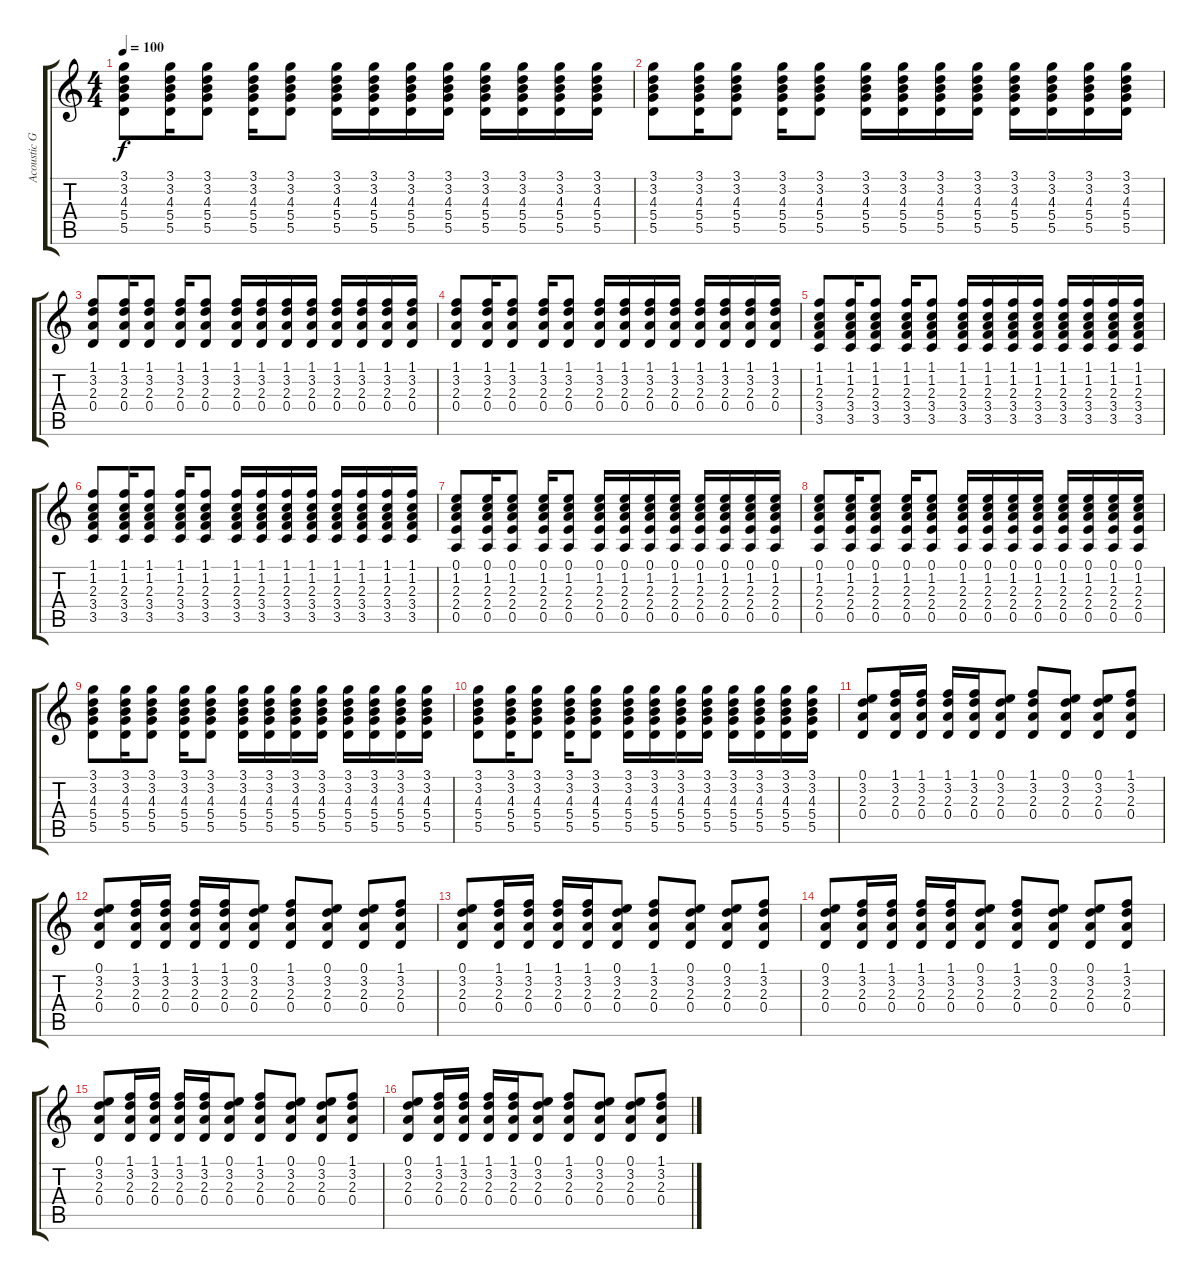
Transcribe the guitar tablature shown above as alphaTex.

\track ("Acoustic Guitar" "Acoustic G") {instrument acousticguitarsteel}
\staff {score tabs}
\tuning (E4 B3 G3 D3 A2 E2) {hide}
\ts (4 4)
\tempo 100
\clef g2
\ks c
(3.1 3.2 4.3 5.4 5.5).8{dy f} (3.1 3.2 4.3 5.4 5.5).16 (3.1 3.2 4.3 5.4 5.5).8 (3.1 3.2 4.3 5.4 5.5).16 (3.1 3.2 4.3 5.4 5.5).8 (3.1 3.2 4.3 5.4 5.5).16 (3.1 3.2 4.3 5.4 5.5).16 (3.1 3.2 4.3 5.4 5.5).16 (3.1 3.2 4.3 5.4 5.5).16 (3.1 3.2 4.3 5.4 5.5).16 (3.1 3.2 4.3 5.4 5.5).16 (3.1 3.2 4.3 5.4 5.5).16 (3.1 3.2 4.3 5.4 5.5).16 |
(3.1 3.2 4.3 5.4 5.5).8 (3.1 3.2 4.3 5.4 5.5).16 (3.1 3.2 4.3 5.4 5.5).8 (3.1 3.2 4.3 5.4 5.5).16 (3.1 3.2 4.3 5.4 5.5).8 (3.1 3.2 4.3 5.4 5.5).16 (3.1 3.2 4.3 5.4 5.5).16 (3.1 3.2 4.3 5.4 5.5).16 (3.1 3.2 4.3 5.4 5.5).16 (3.1 3.2 4.3 5.4 5.5).16 (3.1 3.2 4.3 5.4 5.5).16 (3.1 3.2 4.3 5.4 5.5).16 (3.1 3.2 4.3 5.4 5.5).16 |
(1.1 3.2 2.3 0.4).8 (1.1 3.2 2.3 0.4).16 (1.1 3.2 2.3 0.4).8 (1.1 3.2 2.3 0.4).16 (1.1 3.2 2.3 0.4).8 (1.1 3.2 2.3 0.4).16 (1.1 3.2 2.3 0.4).16 (1.1 3.2 2.3 0.4).16 (1.1 3.2 2.3 0.4).16 (1.1 3.2 2.3 0.4).16 (1.1 3.2 2.3 0.4).16 (1.1 3.2 2.3 0.4).16 (1.1 3.2 2.3 0.4).16 |
(1.1 3.2 2.3 0.4).8 (1.1 3.2 2.3 0.4).16 (1.1 3.2 2.3 0.4).8 (1.1 3.2 2.3 0.4).16 (1.1 3.2 2.3 0.4).8 (1.1 3.2 2.3 0.4).16 (1.1 3.2 2.3 0.4).16 (1.1 3.2 2.3 0.4).16 (1.1 3.2 2.3 0.4).16 (1.1 3.2 2.3 0.4).16 (1.1 3.2 2.3 0.4).16 (1.1 3.2 2.3 0.4).16 (1.1 3.2 2.3 0.4).16 |
(1.1 1.2 2.3 3.4 3.5).8 (1.1 1.2 2.3 3.4 3.5).16 (1.1 1.2 2.3 3.4 3.5).8 (1.1 1.2 2.3 3.4 3.5).16 (1.1 1.2 2.3 3.4 3.5).8 (1.1 1.2 2.3 3.4 3.5).16 (1.1 1.2 2.3 3.4 3.5).16 (1.1 1.2 2.3 3.4 3.5).16 (1.1 1.2 2.3 3.4 3.5).16 (1.1 1.2 2.3 3.4 3.5).16 (1.1 1.2 2.3 3.4 3.5).16 (1.1 1.2 2.3 3.4 3.5).16 (1.1 1.2 2.3 3.4 3.5).16 |
(1.1 1.2 2.3 3.4 3.5).8 (1.1 1.2 2.3 3.4 3.5).16 (1.1 1.2 2.3 3.4 3.5).8 (1.1 1.2 2.3 3.4 3.5).16 (1.1 1.2 2.3 3.4 3.5).8 (1.1 1.2 2.3 3.4 3.5).16 (1.1 1.2 2.3 3.4 3.5).16 (1.1 1.2 2.3 3.4 3.5).16 (1.1 1.2 2.3 3.4 3.5).16 (1.1 1.2 2.3 3.4 3.5).16 (1.1 1.2 2.3 3.4 3.5).16 (1.1 1.2 2.3 3.4 3.5).16 (1.1 1.2 2.3 3.4 3.5).16 |
(0.1 1.2 2.3 2.4 0.5).8 (0.1 1.2 2.3 2.4 0.5).16 (0.1 1.2 2.3 2.4 0.5).8 (0.1 1.2 2.3 2.4 0.5).16 (0.1 1.2 2.3 2.4 0.5).8 (0.1 1.2 2.3 2.4 0.5).16 (0.1 1.2 2.3 2.4 0.5).16 (0.1 1.2 2.3 2.4 0.5).16 (0.1 1.2 2.3 2.4 0.5).16 (0.1 1.2 2.3 2.4 0.5).16 (0.1 1.2 2.3 2.4 0.5).16 (0.1 1.2 2.3 2.4 0.5).16 (0.1 1.2 2.3 2.4 0.5).16 |
(0.1 1.2 2.3 2.4 0.5).8 (0.1 1.2 2.3 2.4 0.5).16 (0.1 1.2 2.3 2.4 0.5).8 (0.1 1.2 2.3 2.4 0.5).16 (0.1 1.2 2.3 2.4 0.5).8 (0.1 1.2 2.3 2.4 0.5).16 (0.1 1.2 2.3 2.4 0.5).16 (0.1 1.2 2.3 2.4 0.5).16 (0.1 1.2 2.3 2.4 0.5).16 (0.1 1.2 2.3 2.4 0.5).16 (0.1 1.2 2.3 2.4 0.5).16 (0.1 1.2 2.3 2.4 0.5).16 (0.1 1.2 2.3 2.4 0.5).16 |
(3.1 3.2 4.3 5.4 5.5).8 (3.1 3.2 4.3 5.4 5.5).16 (3.1 3.2 4.3 5.4 5.5).8 (3.1 3.2 4.3 5.4 5.5).16 (3.1 3.2 4.3 5.4 5.5).8 (3.1 3.2 4.3 5.4 5.5).16 (3.1 3.2 4.3 5.4 5.5).16 (3.1 3.2 4.3 5.4 5.5).16 (3.1 3.2 4.3 5.4 5.5).16 (3.1 3.2 4.3 5.4 5.5).16 (3.1 3.2 4.3 5.4 5.5).16 (3.1 3.2 4.3 5.4 5.5).16 (3.1 3.2 4.3 5.4 5.5).16 |
(3.1 3.2 4.3 5.4 5.5).8 (3.1 3.2 4.3 5.4 5.5).16 (3.1 3.2 4.3 5.4 5.5).8 (3.1 3.2 4.3 5.4 5.5).16 (3.1 3.2 4.3 5.4 5.5).8 (3.1 3.2 4.3 5.4 5.5).16 (3.1 3.2 4.3 5.4 5.5).16 (3.1 3.2 4.3 5.4 5.5).16 (3.1 3.2 4.3 5.4 5.5).16 (3.1 3.2 4.3 5.4 5.5).16 (3.1 3.2 4.3 5.4 5.5).16 (3.1 3.2 4.3 5.4 5.5).16 (3.1 3.2 4.3 5.4 5.5).16 |
(0.1 3.2 2.3 0.4).8 (1.1 3.2 2.3 0.4).16 (1.1 3.2 2.3 0.4).16 (1.1 3.2 2.3 0.4).16 (1.1 3.2 2.3 0.4).16 (0.1 3.2 2.3 0.4).8 (1.1 3.2 2.3 0.4).8 (0.1 3.2 2.3 0.4).8 (0.1 3.2 2.3 0.4).8 (1.1 3.2 2.3 0.4).8 |
(0.1 3.2 2.3 0.4).8 (1.1 3.2 2.3 0.4).16 (1.1 3.2 2.3 0.4).16 (1.1 3.2 2.3 0.4).16 (1.1 3.2 2.3 0.4).16 (0.1 3.2 2.3 0.4).8 (1.1 3.2 2.3 0.4).8 (0.1 3.2 2.3 0.4).8 (0.1 3.2 2.3 0.4).8 (1.1 3.2 2.3 0.4).8 |
(0.1 3.2 2.3 0.4).8 (1.1 3.2 2.3 0.4).16 (1.1 3.2 2.3 0.4).16 (1.1 3.2 2.3 0.4).16 (1.1 3.2 2.3 0.4).16 (0.1 3.2 2.3 0.4).8 (1.1 3.2 2.3 0.4).8 (0.1 3.2 2.3 0.4).8 (0.1 3.2 2.3 0.4).8 (1.1 3.2 2.3 0.4).8 |
(0.1 3.2 2.3 0.4).8 (1.1 3.2 2.3 0.4).16 (1.1 3.2 2.3 0.4).16 (1.1 3.2 2.3 0.4).16 (1.1 3.2 2.3 0.4).16 (0.1 3.2 2.3 0.4).8 (1.1 3.2 2.3 0.4).8 (0.1 3.2 2.3 0.4).8 (0.1 3.2 2.3 0.4).8 (1.1 3.2 2.3 0.4).8 |
(0.1 3.2 2.3 0.4).8 (1.1 3.2 2.3 0.4).16 (1.1 3.2 2.3 0.4).16 (1.1 3.2 2.3 0.4).16 (1.1 3.2 2.3 0.4).16 (0.1 3.2 2.3 0.4).8 (1.1 3.2 2.3 0.4).8 (0.1 3.2 2.3 0.4).8 (0.1 3.2 2.3 0.4).8 (1.1 3.2 2.3 0.4).8 |
(0.1 3.2 2.3 0.4).8 (1.1 3.2 2.3 0.4).16 (1.1 3.2 2.3 0.4).16 (1.1 3.2 2.3 0.4).16 (1.1 3.2 2.3 0.4).16 (0.1 3.2 2.3 0.4).8 (1.1 3.2 2.3 0.4).8 (0.1 3.2 2.3 0.4).8 (0.1 3.2 2.3 0.4).8 (1.1 3.2 2.3 0.4).8
